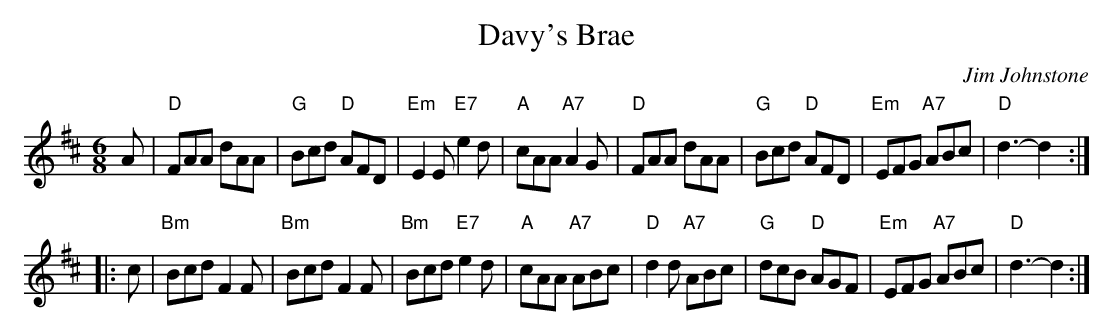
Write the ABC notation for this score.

X:1
T: Davy's Brae
C: Jim Johnstone
M: 6/8
L: 1/8
K: D
A \
| "D"FAA dAA | "G"Bcd "D"AFD | "Em"E2E "E7"e2d | "A"cAA "A7"A2G \
| "D"FAA dAA | "G"Bcd "D"AFD | "Em"EFG "A7"ABc | "D"d3-d2 :|
|: c \
| "Bm"Bcd F2F | "Bm"Bcd F2F | "Bm"Bcd "E7"e2d | "A"cAA "A7"ABc \
| "D"d2d "A7"ABc | "G"dcB "D"AGF | "Em"EFG "A7"ABc | "D"d3-d2 :|
